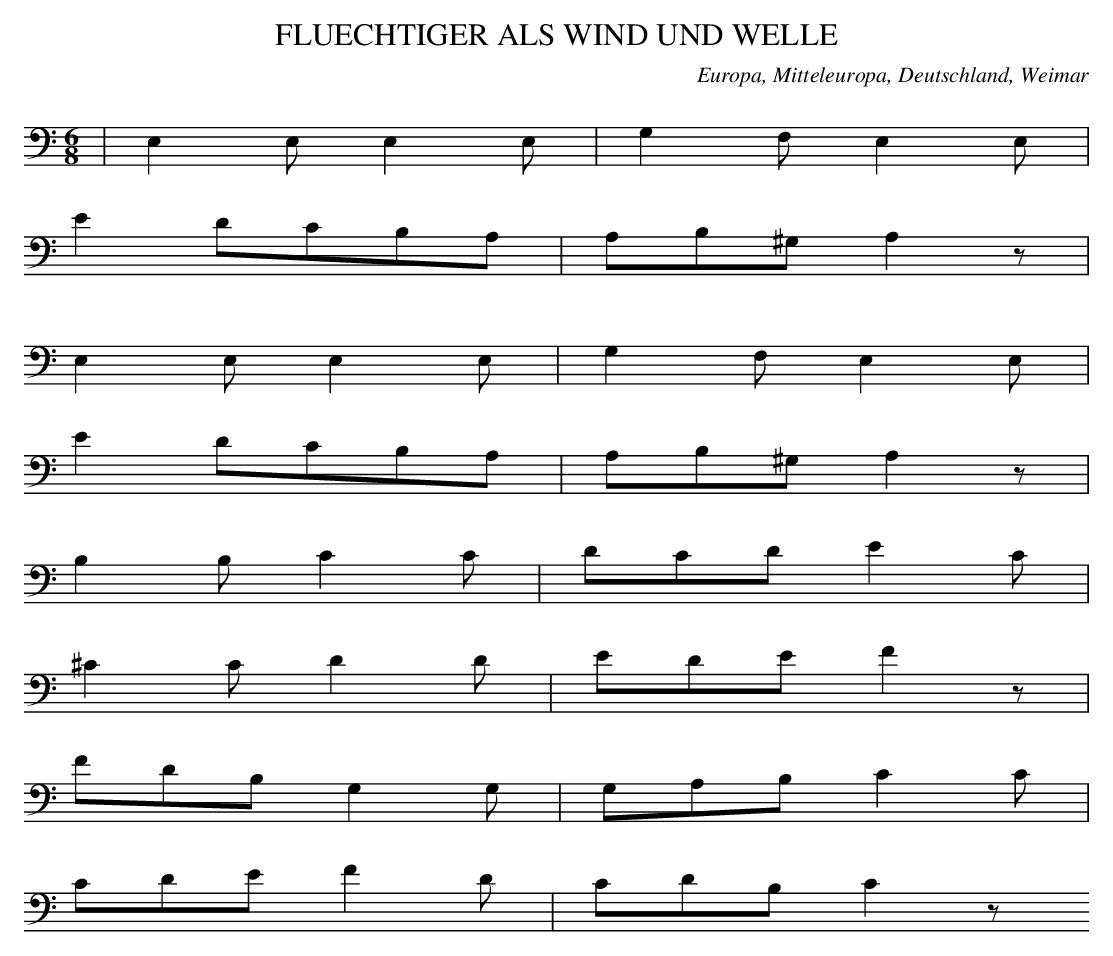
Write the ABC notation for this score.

X:1
T: FLUECHTIGER ALS WIND UND WELLE
O: Europa, Mitteleuropa, Deutschland, Weimar
M: 6/8
L: 1/8
K: C
 | E,2E,E,2E, | G,2F,E,2E, |
E2DCB,A, | A,B,^G,A,2z |
E,2E,E,2E, | G,2F,E,2E, |
E2DCB,A, | A,B,^G,A,2z |
B,2B,C2C | DCDE2C |
^C2CD2D | EDEF2z |
FDB,G,2G, | G,A,B,C2C |
CDEF2D | CDB,C2z
